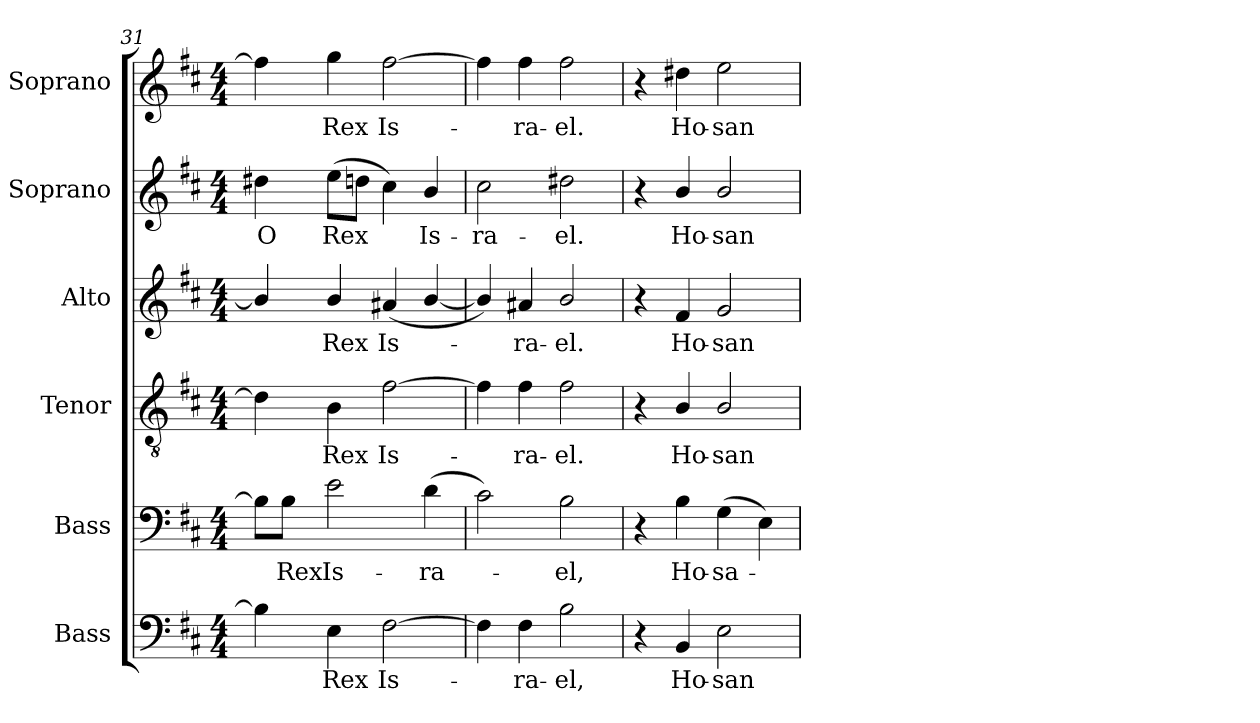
**kern	**text	**kern	**text	**kern	**text	**kern	**text	**kern	**text	**kern	**text
*part6	*part6	*part5	*part5	*part4	*part4	*part3	*part3	*part2	*part2	*part1	*part1
*staff6	*staff6	*staff5	*staff5	*staff4	*staff4	*staff3	*staff3	*staff2	*staff2	*staff1	*staff1
*I"Bass	*	*I"Bass	*	*I"Tenor	*	*I"Alto	*	*I"Soprano	*	*I"Soprano	*
*	*	*	*	*I'Tenor	*	*I'Alto	*	*	*	*	*
*clefF4	*	*clefF4	*	*clefGv2	*	*clefG2	*	*clefG2	*	*clefG2	*
*	*	*	*	*ITrd7c12	*	*	*	*	*	*	*
*k[f#c#]	*	*k[f#c#]	*	*k[f#c#]	*	*k[f#c#]	*	*k[f#c#]	*	*k[f#c#]	*
*D:	*	*D:	*	*D:	*	*D:	*	*D:	*	*D:	*
*M4/4	*	*M4/4	*	*M4/4	*	*M4/4	*	*M4/4	*	*M4/4	*
=31	=31	=31	=31	=31	=31	=31	=31	=31	=31	=31	=31
!	!	!	!	!	!	!	!	!	!LO:LY:b:color=#000000	!	!
4Bi\]	.	8Bi\L]	.	4D#i\]	.	4bi/]	.	4dd#Xi\	O	4ff#i\]	.
!	!	!	!LO:LY:b:color=#000000	!	!	!	!	!	!	!	!
.	.	8Bi\J	Rex	.	.	.	.	.	.	.	.
!	!LO:LY:b:color=#000000	!	!	!	!	!	!	!	!	!	!
!	!	!	!LO:LY:b:color=#000000	!	!	!	!	!	!	!	!
!	!	!	!	!	!LO:LY:b:color=#000000	!	!	!	!	!	!
!	!	!	!	!	!	!	!LO:LY:b:color=#000000	!	!	!	!
!	!	!	!	!	!	!	!	!	!LO:LY:b:color=#000000	!	!
!	!	!	!	!	!	!	!	!	!	!	!LO:LY:b:color=#000000
4Ei\	Rex	2ei\	Is-	4BBi\	Rex	4bi/	Rex	(8eei\L	Rex	4ggi\	Rex
.	.	.	.	.	.	.	.	8ddni\J	.	.	.
!	!LO:LY:b:color=#000000	!	!	!	!	!	!	!	!	!	!
!	!	!	!	!	!LO:LY:b:color=#000000	!	!	!	!	!	!
!	!	!	!	!	!	!	!LO:LY:b:color=#000000	!	!	!	!
!	!	!	!	!	!	!	!	!	!	!	!LO:LY:b:color=#000000
[>2F#i\	Is-	.	.	[>2F#i\	Is-	(4a#Xi/	Is-	4cc#i\)	.	[>2ff#i\	Is-
!	!	!	!LO:LY:b:color=#000000	!	!	!	!	!	!	!	!
!	!	!	!	!	!	!	!	!	!LO:LY:b:color=#000000	!	!
.	.	(4di\	-ra-	.	.	[<4bi/	.	4bi/	Is-	.	.
!!LO:PB:g=z
=32	=32	=32	=32	=32	=32	=32	=32	=32	=32	=32	=32
!	!	!	!	!	!	!	!	!	!LO:LY:b:color=#000000	!	!
4F#i\]	.	2c#i\)	.	4F#i\]	.	4bi/])	.	2cc#i\	-ra-	4ff#i\]	.
!	!LO:LY:b:color=#000000	!	!	!	!	!	!	!	!	!	!
!	!	!	!	!	!LO:LY:b:color=#000000	!	!	!	!	!	!
!	!	!	!	!	!	!	!LO:LY:b:color=#000000	!	!	!	!
!	!	!	!	!	!	!	!	!	!	!	!LO:LY:b:color=#000000
4F#i\	-ra-	.	.	4F#i\	-ra-	4a#Xi/	-ra-	.	.	4ff#i\	-ra-
!	!LO:LY:b:color=#000000	!	!	!	!	!	!	!	!	!	!
!	!	!	!LO:LY:b:color=#000000	!	!	!	!	!	!	!	!
!	!	!	!	!	!LO:LY:b:color=#000000	!	!	!	!	!	!
!	!	!	!	!	!	!	!LO:LY:b:color=#000000	!	!	!	!
!	!	!	!	!	!	!	!	!	!LO:LY:b:color=#000000	!	!
!	!	!	!	!	!	!	!	!	!	!	!LO:LY:b:color=#000000
2Bi\	-el,	2Bi\	-el,	2F#i\	-el.	2bi/	-el.	2dd#Xi\	-el.	2ff#i\	-el.
=33	=33	=33	=33	=33	=33	=33	=33	=33	=33	=33	=33
4r	.	4r	.	4r	.	4r	.	4r	.	4r	.
!	!LO:LY:b:color=#000000	!	!	!	!	!	!	!	!	!	!
!	!	!	!LO:LY:b:color=#000000	!	!	!	!	!	!	!	!
!	!	!	!	!	!LO:LY:b:color=#000000	!	!	!	!	!	!
!	!	!	!	!	!	!	!LO:LY:b:color=#000000	!	!	!	!
!	!	!	!	!	!	!	!	!	!LO:LY:b:color=#000000	!	!
!	!	!	!	!	!	!	!	!	!	!	!LO:LY:b:color=#000000
4BBi/	Ho-	4Bi\	Ho-	4BBi/	Ho-	4f#i/	Ho-	4bi/	Ho-	4dd#Xi\	Ho-
!	!LO:LY:b:color=#000000	!	!	!	!	!	!	!	!	!	!
!	!	!	!LO:LY:b:color=#000000	!	!	!	!	!	!	!	!
!	!	!	!	!	!LO:LY:b:color=#000000	!	!	!	!	!	!
!	!	!	!	!	!	!	!LO:LY:b:color=#000000	!	!	!	!
!	!	!	!	!	!	!	!	!	!LO:LY:b:color=#000000	!	!
!	!	!	!	!	!	!	!	!	!	!	!LO:LY:b:color=#000000
2Ei\	-san-	(4Gi\	-sa-	2BBi/	-san-	2gi/	-san-	2bi/	-san-	2eei\	-san-
.	.	4Ei\)	.	.	.	.	.	.	.	.	.
=	=	=	=	=	=	=	=	=	=	=	=
*-	*-	*-	*-	*-	*-	*-	*-	*-	*-	*-	*-
